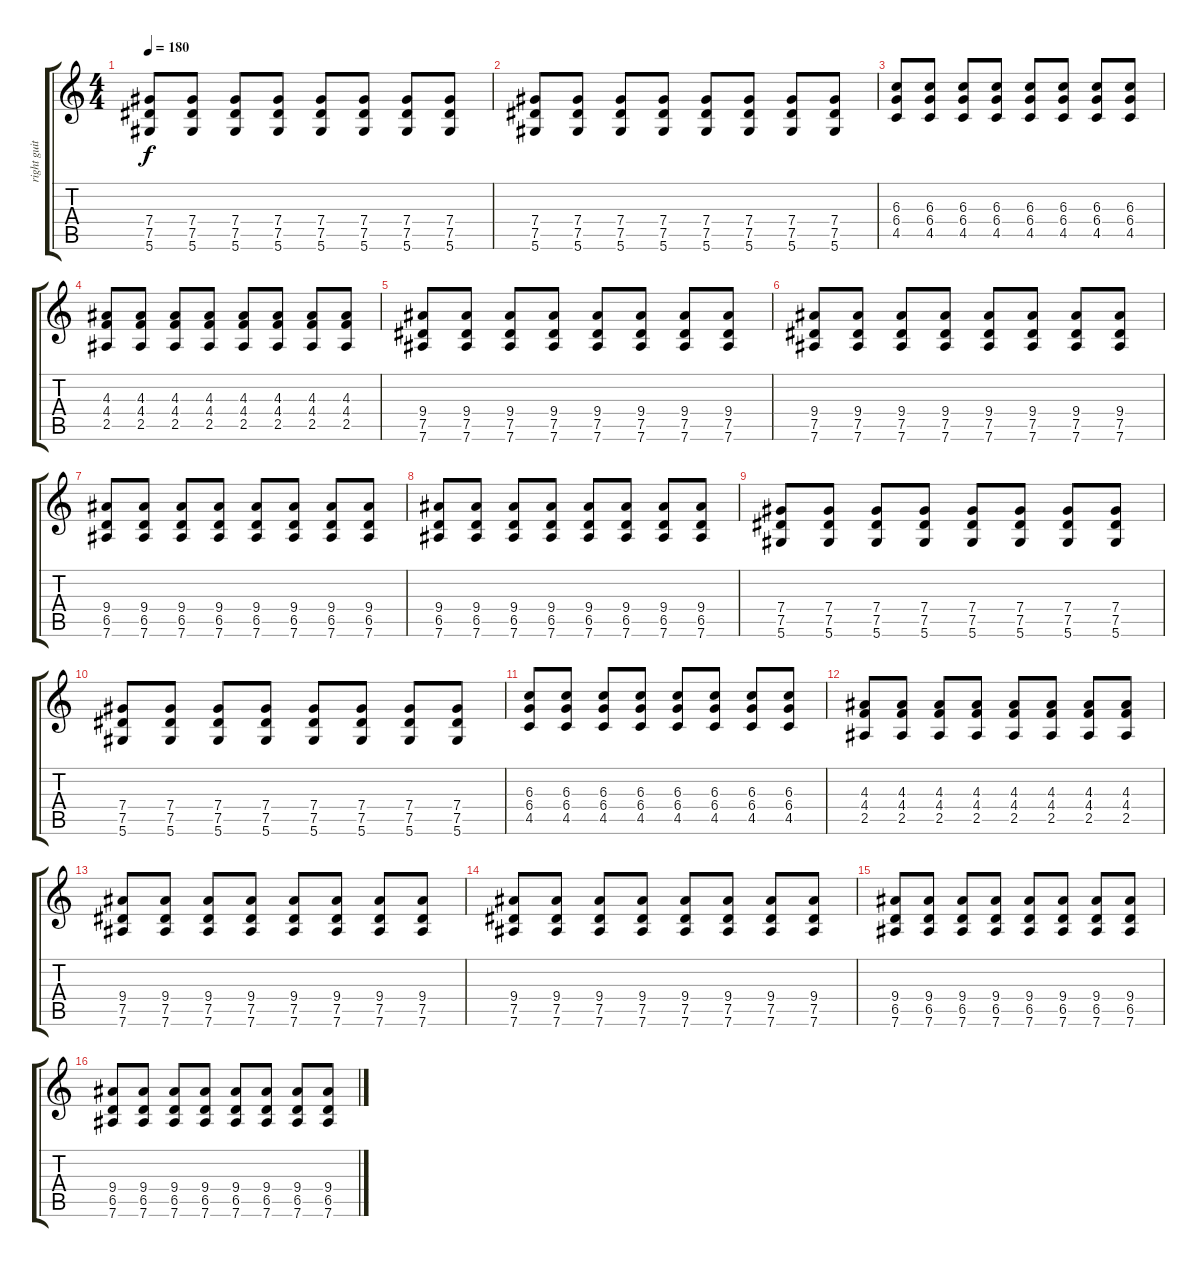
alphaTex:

\track ("right guitar" "right guit") {instrument overdrivenguitar}
\staff {score tabs}
\tuning (Eb4 Bb3 Gb3 Db3 Ab2 Eb2) {hide}
\ts (4 4)
\tempo 180
\clef g2
\ks c
(7.4 7.5 5.6).8{dy f} (7.4 7.5 5.6).8 (7.4 7.5 5.6).8 (7.4 7.5 5.6).8 (7.4 7.5 5.6).8 (7.4 7.5 5.6).8 (7.4 7.5 5.6).8 (7.4 7.5 5.6).8 |
(7.4 7.5 5.6).8 (7.4 7.5 5.6).8 (7.4 7.5 5.6).8 (7.4 7.5 5.6).8 (7.4 7.5 5.6).8 (7.4 7.5 5.6).8 (7.4 7.5 5.6).8 (7.4 7.5 5.6).8 |
(6.3 6.4 4.5).8 (6.3 6.4 4.5).8 (6.3 6.4 4.5).8 (6.3 6.4 4.5).8 (6.3 6.4 4.5).8 (6.3 6.4 4.5).8 (6.3 6.4 4.5).8 (6.3 6.4 4.5).8 |
(4.3 4.4 2.5).8 (4.3 4.4 2.5).8 (4.3 4.4 2.5).8 (4.3 4.4 2.5).8 (4.3 4.4 2.5).8 (4.3 4.4 2.5).8 (4.3 4.4 2.5).8 (4.3 4.4 2.5).8 |
(9.4 7.5 7.6).8 (9.4 7.5 7.6).8 (9.4 7.5 7.6).8 (9.4 7.5 7.6).8 (9.4 7.5 7.6).8 (9.4 7.5 7.6).8 (9.4 7.5 7.6).8 (9.4 7.5 7.6).8 |
(9.4 7.5 7.6).8 (9.4 7.5 7.6).8 (9.4 7.5 7.6).8 (9.4 7.5 7.6).8 (9.4 7.5 7.6).8 (9.4 7.5 7.6).8 (9.4 7.5 7.6).8 (9.4 7.5 7.6).8 |
(9.4 6.5 7.6).8 (9.4 6.5 7.6).8 (9.4 6.5 7.6).8 (9.4 6.5 7.6).8 (9.4 6.5 7.6).8 (9.4 6.5 7.6).8 (9.4 6.5 7.6).8 (9.4 6.5 7.6).8 |
(9.4 6.5 7.6).8 (9.4 6.5 7.6).8 (9.4 6.5 7.6).8 (9.4 6.5 7.6).8 (9.4 6.5 7.6).8 (9.4 6.5 7.6).8 (9.4 6.5 7.6).8 (9.4 6.5 7.6).8 |
(7.4 7.5 5.6).8 (7.4 7.5 5.6).8 (7.4 7.5 5.6).8 (7.4 7.5 5.6).8 (7.4 7.5 5.6).8 (7.4 7.5 5.6).8 (7.4 7.5 5.6).8 (7.4 7.5 5.6).8 |
(7.4 7.5 5.6).8 (7.4 7.5 5.6).8 (7.4 7.5 5.6).8 (7.4 7.5 5.6).8 (7.4 7.5 5.6).8 (7.4 7.5 5.6).8 (7.4 7.5 5.6).8 (7.4 7.5 5.6).8 |
(6.3 6.4 4.5).8 (6.3 6.4 4.5).8 (6.3 6.4 4.5).8 (6.3 6.4 4.5).8 (6.3 6.4 4.5).8 (6.3 6.4 4.5).8 (6.3 6.4 4.5).8 (6.3 6.4 4.5).8 |
(4.3 4.4 2.5).8 (4.3 4.4 2.5).8 (4.3 4.4 2.5).8 (4.3 4.4 2.5).8 (4.3 4.4 2.5).8 (4.3 4.4 2.5).8 (4.3 4.4 2.5).8 (4.3 4.4 2.5).8 |
(9.4 7.5 7.6).8 (9.4 7.5 7.6).8 (9.4 7.5 7.6).8 (9.4 7.5 7.6).8 (9.4 7.5 7.6).8 (9.4 7.5 7.6).8 (9.4 7.5 7.6).8 (9.4 7.5 7.6).8 |
(9.4 7.5 7.6).8 (9.4 7.5 7.6).8 (9.4 7.5 7.6).8 (9.4 7.5 7.6).8 (9.4 7.5 7.6).8 (9.4 7.5 7.6).8 (9.4 7.5 7.6).8 (9.4 7.5 7.6).8 |
(9.4 6.5 7.6).8 (9.4 6.5 7.6).8 (9.4 6.5 7.6).8 (9.4 6.5 7.6).8 (9.4 6.5 7.6).8 (9.4 6.5 7.6).8 (9.4 6.5 7.6).8 (9.4 6.5 7.6).8 |
(9.4 6.5 7.6).8 (9.4 6.5 7.6).8 (9.4 6.5 7.6).8 (9.4 6.5 7.6).8 (9.4 6.5 7.6).8 (9.4 6.5 7.6).8 (9.4 6.5 7.6).8 (9.4 6.5 7.6).8
